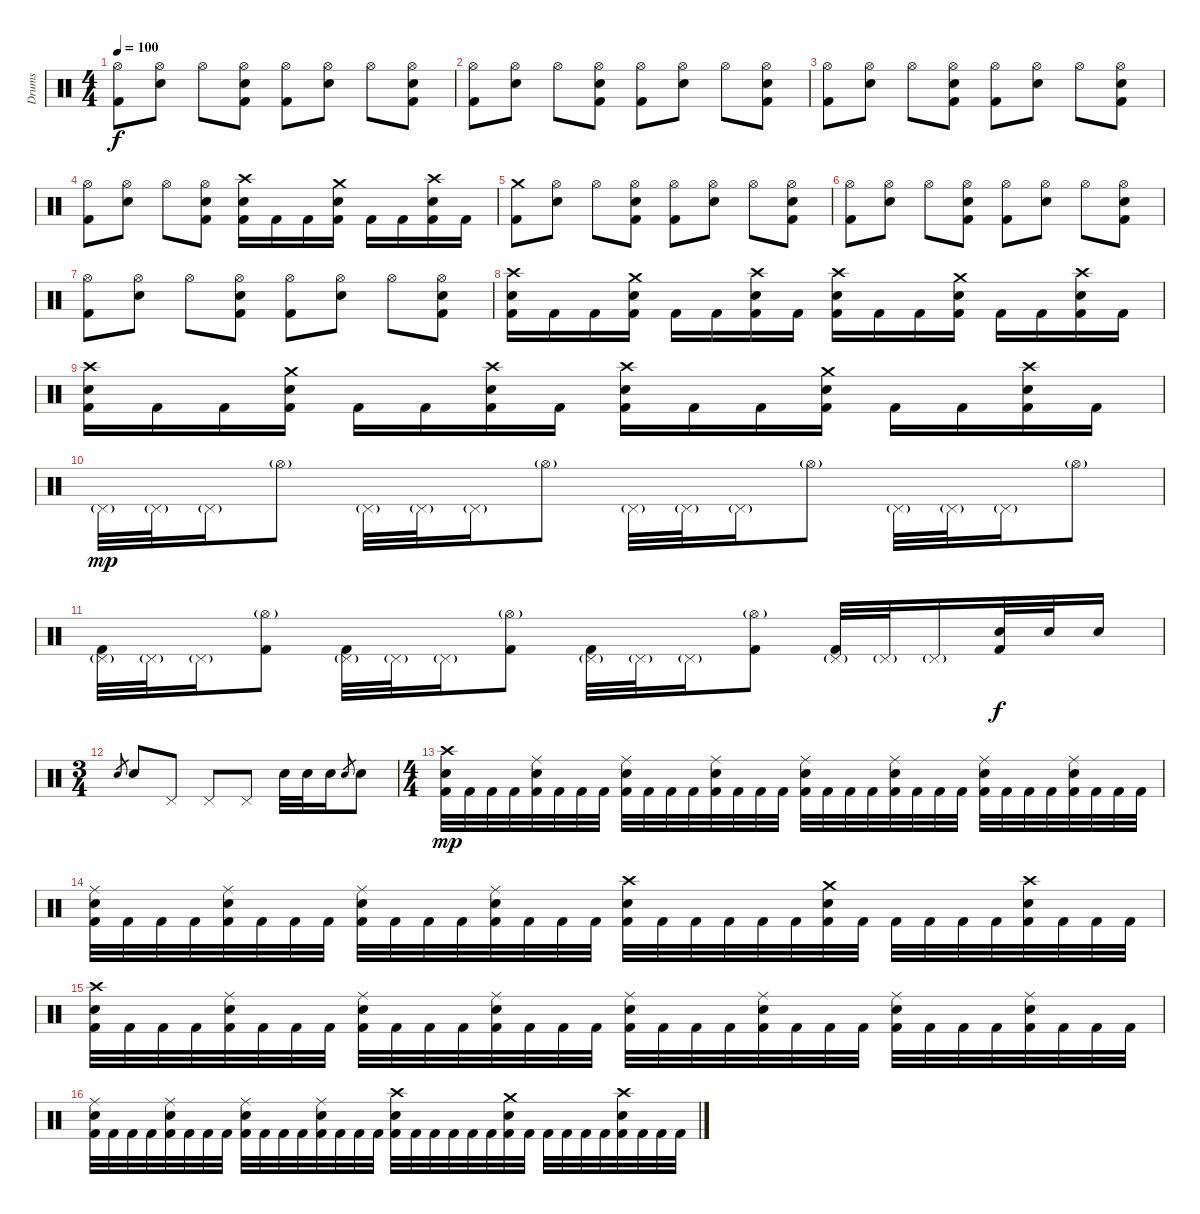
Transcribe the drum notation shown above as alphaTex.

\track ("Drums" "Drums") {instrument percussion}
\staff {score}
\articulation defaults
\ts (4 4)
\tempo 100
\clef neutral
\ks c
("Hi-Hat (open)" "Kick (hit) 2").8{dy f} ("Hi-Hat (open)" "Electric Snare (hit)").8 "Hi-Hat (open)".8 ("Hi-Hat (open)" "Electric Snare (hit)" "Kick (hit) 2").8 ("Hi-Hat (open)" "Kick (hit) 2").8 ("Hi-Hat (open)" "Electric Snare (hit)").8 "Hi-Hat (open)".8 ("Hi-Hat (open)" "Electric Snare (hit)" "Kick (hit) 2").8 |
("Hi-Hat (open)" "Kick (hit) 2").8 ("Hi-Hat (open)" "Electric Snare (hit)").8 "Hi-Hat (open)".8 ("Hi-Hat (open)" "Electric Snare (hit)" "Kick (hit) 2").8 ("Hi-Hat (open)" "Kick (hit) 2").8 ("Hi-Hat (open)" "Electric Snare (hit)").8 "Hi-Hat (open)".8 ("Hi-Hat (open)" "Electric Snare (hit)" "Kick (hit) 2").8 |
("Hi-Hat (open)" "Kick (hit) 2").8 ("Hi-Hat (open)" "Electric Snare (hit)").8 "Hi-Hat (open)".8 ("Hi-Hat (open)" "Electric Snare (hit)" "Kick (hit) 2").8 ("Hi-Hat (open)" "Kick (hit) 2").8 ("Hi-Hat (open)" "Electric Snare (hit)").8 "Hi-Hat (open)".8 ("Hi-Hat (open)" "Electric Snare (hit)" "Kick (hit) 2").8 |
("Hi-Hat (open)" "Kick (hit) 2").8 ("Hi-Hat (open)" "Electric Snare (hit)").8 "Hi-Hat (open)".8 ("Hi-Hat (open)" "Electric Snare (hit)" "Kick (hit) 2").8 ("Crash high (hit)" "Electric Snare (hit)" "Kick (hit) 2").16 "Kick (hit) 2".16 "Kick (hit) 2".16 ("Crash medium (hit)" "Electric Snare (hit)" "Kick (hit) 2").16 "Kick (hit) 2".16 "Kick (hit) 2".16 ("Crash high (hit)" "Electric Snare (hit)" "Kick (hit) 2").16 "Kick (hit) 2".16 |
("Crash medium (hit)" "Kick (hit) 2").8 ("Hi-Hat (open)" "Electric Snare (hit)").8 "Hi-Hat (open)".8 ("Hi-Hat (open)" "Electric Snare (hit)" "Kick (hit) 2").8 ("Hi-Hat (open)" "Kick (hit) 2").8 ("Hi-Hat (open)" "Electric Snare (hit)").8 "Hi-Hat (open)".8 ("Hi-Hat (open)" "Electric Snare (hit)" "Kick (hit) 2").8 |
("Hi-Hat (open)" "Kick (hit) 2").8 ("Hi-Hat (open)" "Electric Snare (hit)").8 "Hi-Hat (open)".8 ("Hi-Hat (open)" "Electric Snare (hit)" "Kick (hit) 2").8 ("Hi-Hat (open)" "Kick (hit) 2").8 ("Hi-Hat (open)" "Electric Snare (hit)").8 "Hi-Hat (open)".8 ("Hi-Hat (open)" "Electric Snare (hit)" "Kick (hit) 2").8 |
("Hi-Hat (open)" "Kick (hit) 2").8 ("Hi-Hat (open)" "Electric Snare (hit)").8 "Hi-Hat (open)".8 ("Hi-Hat (open)" "Electric Snare (hit)" "Kick (hit) 2").8 ("Hi-Hat (open)" "Kick (hit) 2").8 ("Hi-Hat (open)" "Electric Snare (hit)").8 "Hi-Hat (open)".8 ("Hi-Hat (open)" "Electric Snare (hit)" "Kick (hit) 2").8 |
("Crash high (hit)" "Electric Snare (hit)" "Kick (hit) 2").16 "Kick (hit) 2".16 "Kick (hit) 2".16 ("Crash medium (hit)" "Electric Snare (hit)" "Kick (hit) 2").16 "Kick (hit) 2".16 "Kick (hit) 2".16 ("Crash high (hit)" "Electric Snare (hit)" "Kick (hit) 2").16 "Kick (hit) 2".16 ("Crash high (hit)" "Electric Snare (hit)" "Kick (hit) 2").16 "Kick (hit) 2".16 "Kick (hit) 2".16 ("Crash medium (hit)" "Electric Snare (hit)" "Kick (hit) 2").16 "Kick (hit) 2".16 "Kick (hit) 2".16 ("Crash high (hit)" "Electric Snare (hit)" "Kick (hit) 2").16 "Kick (hit) 2".16 |
("Crash high (hit)" "Electric Snare (hit)" "Kick (hit) 2").16 "Kick (hit) 2".16 "Kick (hit) 2".16 ("Crash medium (hit)" "Electric Snare (hit)" "Kick (hit) 2").16 "Kick (hit) 2".16 "Kick (hit) 2".16 ("Crash high (hit)" "Electric Snare (hit)" "Kick (hit) 2").16 "Kick (hit) 2".16 ("Crash high (hit)" "Electric Snare (hit)" "Kick (hit) 2").16 "Kick (hit) 2".16 "Kick (hit) 2".16 ("Crash medium (hit)" "Electric Snare (hit)" "Kick (hit) 2").16 "Kick (hit) 2".16 "Kick (hit) 2".16 ("Crash high (hit)" "Electric Snare (hit)" "Kick (hit) 2").16 "Kick (hit) 2".16 |
"Pedal Hi-Hat (hit)"{g}.32{dy mp} "Pedal Hi-Hat (hit)"{g}.32 "Pedal Hi-Hat (hit)"{g}.16 "Hi-Hat (open)"{g}.8 "Pedal Hi-Hat (hit)"{g}.32 "Pedal Hi-Hat (hit)"{g}.32 "Pedal Hi-Hat (hit)"{g}.16 "Hi-Hat (open)"{g}.8 "Pedal Hi-Hat (hit)"{g}.32 "Pedal Hi-Hat (hit)"{g}.32 "Pedal Hi-Hat (hit)"{g}.16 "Hi-Hat (open)"{g}.8 "Pedal Hi-Hat (hit)"{g}.32 "Pedal Hi-Hat (hit)"{g}.32 "Pedal Hi-Hat (hit)"{g}.16 "Hi-Hat (open)"{g}.8 |
("Pedal Hi-Hat (hit)"{g} "Kick (hit) 2").32 "Pedal Hi-Hat (hit)"{g}.32 "Pedal Hi-Hat (hit)"{g}.16 ("Hi-Hat (open)"{g} "Kick (hit) 2").8 ("Pedal Hi-Hat (hit)"{g} "Kick (hit) 2").32 "Pedal Hi-Hat (hit)"{g}.32 "Pedal Hi-Hat (hit)"{g}.16 ("Hi-Hat (open)"{g} "Kick (hit) 2").8 ("Pedal Hi-Hat (hit)"{g} "Kick (hit) 2").32 "Pedal Hi-Hat (hit)"{g}.32 "Pedal Hi-Hat (hit)"{g}.16 ("Hi-Hat (open)"{g} "Kick (hit) 2").8 ("Pedal Hi-Hat (hit)"{g} "Kick (hit) 2").32 "Pedal Hi-Hat (hit)"{g}.32 "Pedal Hi-Hat (hit)"{g}.16 ("Electric Snare (hit)" "Kick (hit) 2").32{dy f} "Electric Snare (hit)".32 "Electric Snare (hit)".16 |
\ts (3 4)
"Electric Snare (hit)".8{gr} "Electric Snare (hit)".8 "Pedal Hi-Hat (hit)".8 "Pedal Hi-Hat (hit)".8 "Pedal Hi-Hat (hit)".8 "Electric Snare (hit)".32 "Electric Snare (hit)".32 "Electric Snare (hit)".16 "Electric Snare (hit)".8{gr} "Electric Snare (hit)".8 |
\ts (4 4)
("Crash high (hit)" "Electric Snare (hit)" "Kick (hit) 2").32{dy mp} "Kick (hit) 2".32 "Kick (hit) 2".32 "Kick (hit) 2".32 ("Ride (middle)" "Electric Snare (hit)" "Kick (hit) 2").32 "Kick (hit) 2".32 "Kick (hit) 2".32 "Kick (hit) 2".32 ("Ride (middle)" "Electric Snare (hit)" "Kick (hit) 2").32 "Kick (hit) 2".32 "Kick (hit) 2".32 "Kick (hit) 2".32 ("Ride (middle)" "Electric Snare (hit)" "Kick (hit) 2").32 "Kick (hit) 2".32 "Kick (hit) 2".32 "Kick (hit) 2".32 ("Ride (middle)" "Electric Snare (hit)" "Kick (hit) 2").32 "Kick (hit) 2".32 "Kick (hit) 2".32 "Kick (hit) 2".32 ("Ride (middle)" "Electric Snare (hit)" "Kick (hit) 2").32 "Kick (hit) 2".32 "Kick (hit) 2".32 "Kick (hit) 2".32 ("Ride (middle)" "Electric Snare (hit)" "Kick (hit) 2").32 "Kick (hit) 2".32 "Kick (hit) 2".32 "Kick (hit) 2".32 ("Ride (middle)" "Electric Snare (hit)" "Kick (hit) 2").32 "Kick (hit) 2".32 "Kick (hit) 2".32 "Kick (hit) 2".32 |
("Ride (middle)" "Electric Snare (hit)" "Kick (hit) 2").32 "Kick (hit) 2".32 "Kick (hit) 2".32 "Kick (hit) 2".32 ("Ride (middle)" "Electric Snare (hit)" "Kick (hit) 2").32 "Kick (hit) 2".32 "Kick (hit) 2".32 "Kick (hit) 2".32 ("Ride (middle)" "Electric Snare (hit)" "Kick (hit) 2").32 "Kick (hit) 2".32 "Kick (hit) 2".32 "Kick (hit) 2".32 ("Ride (middle)" "Electric Snare (hit)" "Kick (hit) 2").32 "Kick (hit) 2".32 "Kick (hit) 2".32 "Kick (hit) 2".32 ("Crash high (hit)" "Electric Snare (hit)" "Kick (hit) 2").32 "Kick (hit) 2".32 "Kick (hit) 2".32 "Kick (hit) 2".32 "Kick (hit) 2".32 "Kick (hit) 2".32 ("Crash medium (hit)" "Electric Snare (hit)" "Kick (hit) 2").32 "Kick (hit) 2".32 "Kick (hit) 2".32 "Kick (hit) 2".32 "Kick (hit) 2".32 "Kick (hit) 2".32 ("Crash high (hit)" "Electric Snare (hit)" "Kick (hit) 2").32 "Kick (hit) 2".32 "Kick (hit) 2".32 "Kick (hit) 2".32 |
("Crash high (hit)" "Electric Snare (hit)" "Kick (hit) 2").32 "Kick (hit) 2".32 "Kick (hit) 2".32 "Kick (hit) 2".32 ("Ride (middle)" "Electric Snare (hit)" "Kick (hit) 2").32 "Kick (hit) 2".32 "Kick (hit) 2".32 "Kick (hit) 2".32 ("Ride (middle)" "Electric Snare (hit)" "Kick (hit) 2").32 "Kick (hit) 2".32 "Kick (hit) 2".32 "Kick (hit) 2".32 ("Ride (middle)" "Electric Snare (hit)" "Kick (hit) 2").32 "Kick (hit) 2".32 "Kick (hit) 2".32 "Kick (hit) 2".32 ("Ride (middle)" "Electric Snare (hit)" "Kick (hit) 2").32 "Kick (hit) 2".32 "Kick (hit) 2".32 "Kick (hit) 2".32 ("Ride (middle)" "Electric Snare (hit)" "Kick (hit) 2").32 "Kick (hit) 2".32 "Kick (hit) 2".32 "Kick (hit) 2".32 ("Ride (middle)" "Electric Snare (hit)" "Kick (hit) 2").32 "Kick (hit) 2".32 "Kick (hit) 2".32 "Kick (hit) 2".32 ("Ride (middle)" "Electric Snare (hit)" "Kick (hit) 2").32 "Kick (hit) 2".32 "Kick (hit) 2".32 "Kick (hit) 2".32 |
("Ride (middle)" "Electric Snare (hit)" "Kick (hit) 2").32 "Kick (hit) 2".32 "Kick (hit) 2".32 "Kick (hit) 2".32 ("Ride (middle)" "Electric Snare (hit)" "Kick (hit) 2").32 "Kick (hit) 2".32 "Kick (hit) 2".32 "Kick (hit) 2".32 ("Ride (middle)" "Electric Snare (hit)" "Kick (hit) 2").32 "Kick (hit) 2".32 "Kick (hit) 2".32 "Kick (hit) 2".32 ("Ride (middle)" "Electric Snare (hit)" "Kick (hit) 2").32 "Kick (hit) 2".32 "Kick (hit) 2".32 "Kick (hit) 2".32 ("Crash high (hit)" "Electric Snare (hit)" "Kick (hit) 2").32 "Kick (hit) 2".32 "Kick (hit) 2".32 "Kick (hit) 2".32 "Kick (hit) 2".32 "Kick (hit) 2".32 ("Crash medium (hit)" "Electric Snare (hit)" "Kick (hit) 2").32 "Kick (hit) 2".32 "Kick (hit) 2".32 "Kick (hit) 2".32 "Kick (hit) 2".32 "Kick (hit) 2".32 ("Crash high (hit)" "Electric Snare (hit)" "Kick (hit) 2").32 "Kick (hit) 2".32 "Kick (hit) 2".32 "Kick (hit) 2".32
